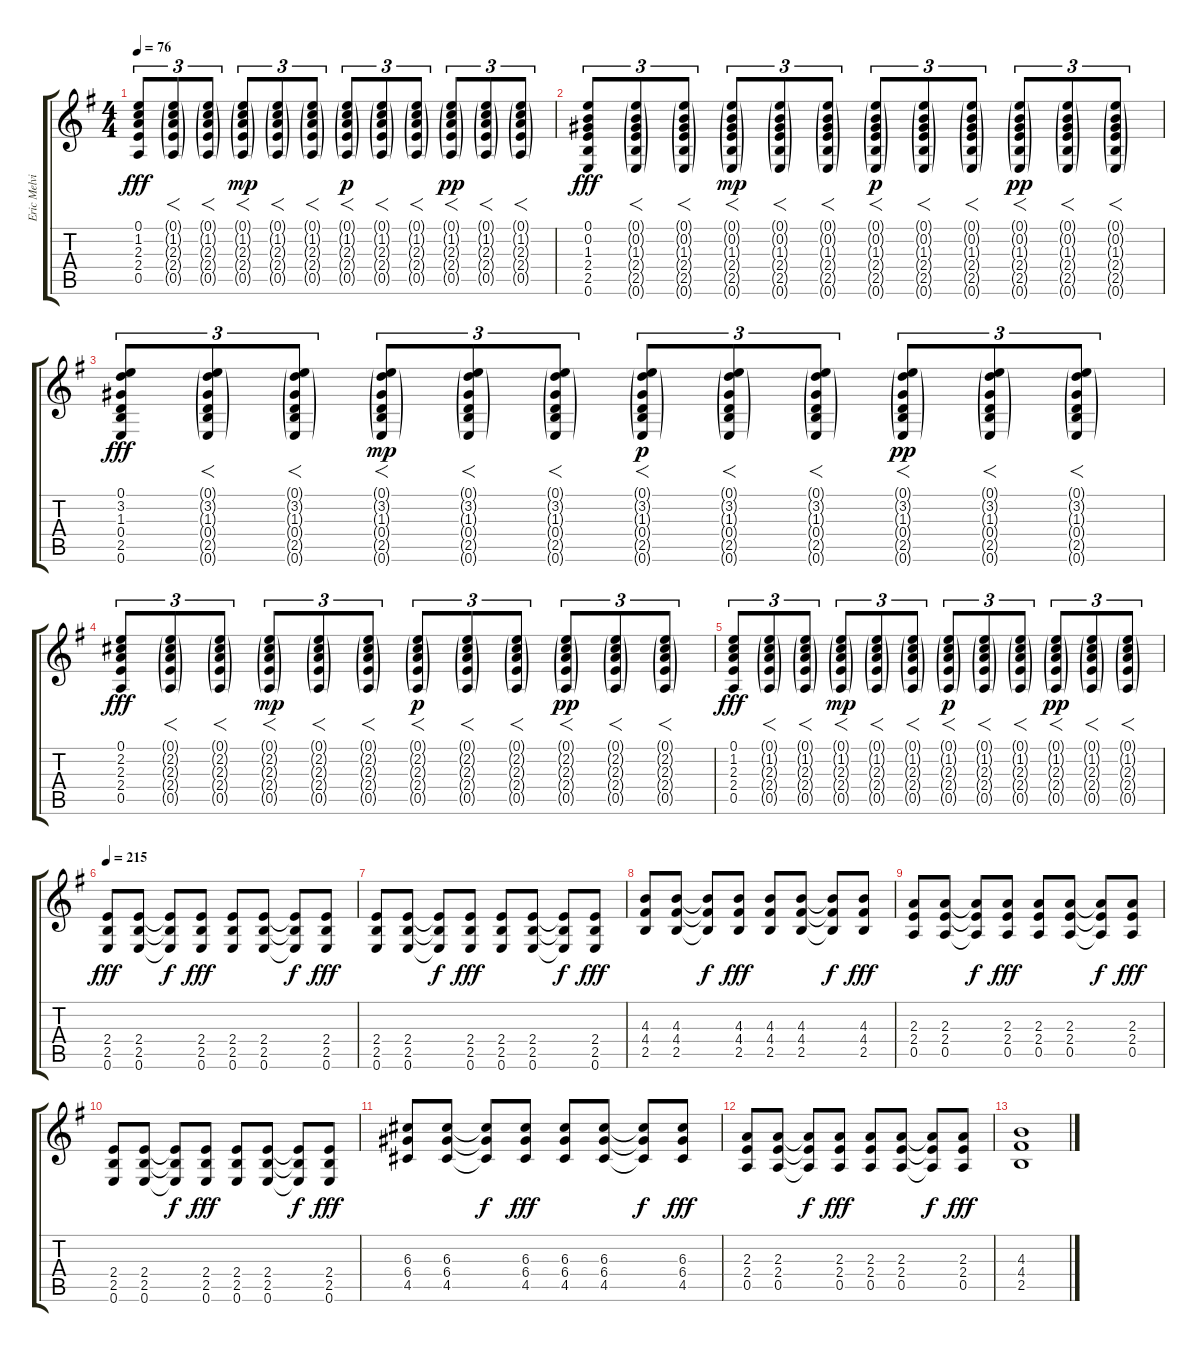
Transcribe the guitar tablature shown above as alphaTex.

\track ("Eric Melvin" "Eric Melvi") {instrument overdrivenguitar}
\staff {score tabs}
\tuning (E4 B3 G3 D3 A2 E2) {hide}
\ts (4 4)
\tempo 76
\clef g2
\ks eminor
(0.1 1.2 2.3 2.4 0.5).8{tu (3 2) dy fff} (0.1{g} 1.2{g} 2.3{g} 2.4{g} 0.5{g}).8{f tu (3 2)} (0.1{g} 1.2{g} 2.3{g} 2.4{g} 0.5{g}).8{f tu (3 2)} (0.1{g} 1.2{g} 2.3{g} 2.4{g} 0.5{g}).8{f tu (3 2) dy mp} (0.1{g} 1.2{g} 2.3{g} 2.4{g} 0.5{g}).8{f tu (3 2)} (0.1{g} 1.2{g} 2.3{g} 2.4{g} 0.5{g}).8{f tu (3 2)} (0.1{g} 1.2{g} 2.3{g} 2.4{g} 0.5{g}).8{f tu (3 2) dy p} (0.1{g} 1.2{g} 2.3{g} 2.4{g} 0.5{g}).8{f tu (3 2)} (0.1{g} 1.2{g} 2.3{g} 2.4{g} 0.5{g}).8{f tu (3 2)} (0.1{g} 1.2{g} 2.3{g} 2.4{g} 0.5{g}).8{f tu (3 2) dy pp} (0.1{g} 1.2{g} 2.3{g} 2.4{g} 0.5{g}).8{f tu (3 2)} (0.1{g} 1.2{g} 2.3{g} 2.4{g} 0.5{g}).8{f tu (3 2)} |
(0.1 0.2 1.3 2.4 2.5 0.6).8{tu (3 2) dy fff} (0.1{g} 0.2{g} 1.3{g} 2.4{g} 2.5{g} 0.6{g}).8{f tu (3 2)} (0.1{g} 0.2{g} 1.3{g} 2.4{g} 2.5{g} 0.6{g}).8{f tu (3 2)} (0.1{g} 0.2{g} 1.3{g} 2.4{g} 2.5{g} 0.6{g}).8{f tu (3 2) dy mp} (0.1{g} 0.2{g} 1.3{g} 2.4{g} 2.5{g} 0.6{g}).8{f tu (3 2)} (0.1{g} 0.2{g} 1.3{g} 2.4{g} 2.5{g} 0.6{g}).8{f tu (3 2)} (0.1{g} 0.2{g} 1.3{g} 2.4{g} 2.5{g} 0.6{g}).8{f tu (3 2) dy p} (0.1{g} 0.2{g} 1.3{g} 2.4{g} 2.5{g} 0.6{g}).8{f tu (3 2)} (0.1{g} 0.2{g} 1.3{g} 2.4{g} 2.5{g} 0.6{g}).8{f tu (3 2)} (0.1{g} 0.2{g} 1.3{g} 2.4{g} 2.5{g} 0.6{g}).8{f tu (3 2) dy pp} (0.1{g} 0.2{g} 1.3{g} 2.4{g} 2.5{g} 0.6{g}).8{f tu (3 2)} (0.1{g} 0.2{g} 1.3{g} 2.4{g} 2.5{g} 0.6{g}).8{f tu (3 2)} |
(0.1 3.2 1.3 0.4 2.5 0.6).8{tu (3 2) dy fff} (0.1{g} 3.2{g} 1.3{g} 0.4{g} 2.5{g} 0.6{g}).8{f tu (3 2)} (0.1{g} 3.2{g} 1.3{g} 0.4{g} 2.5{g} 0.6{g}).8{f tu (3 2)} (0.1{g} 3.2{g} 1.3{g} 0.4{g} 2.5{g} 0.6{g}).8{f tu (3 2) dy mp} (0.1{g} 3.2{g} 1.3{g} 0.4{g} 2.5{g} 0.6{g}).8{f tu (3 2)} (0.1{g} 3.2{g} 1.3{g} 0.4{g} 2.5{g} 0.6{g}).8{f tu (3 2)} (0.1{g} 3.2{g} 1.3{g} 0.4{g} 2.5{g} 0.6{g}).8{f tu (3 2) dy p} (0.1{g} 3.2{g} 1.3{g} 0.4{g} 2.5{g} 0.6{g}).8{f tu (3 2)} (0.1{g} 3.2{g} 1.3{g} 0.4{g} 2.5{g} 0.6{g}).8{f tu (3 2)} (0.1{g} 3.2{g} 1.3{g} 0.4{g} 2.5{g} 0.6{g}).8{f tu (3 2) dy pp} (0.1{g} 3.2{g} 1.3{g} 0.4{g} 2.5{g} 0.6{g}).8{f tu (3 2)} (0.1{g} 3.2{g} 1.3{g} 0.4{g} 2.5{g} 0.6{g}).8{f tu (3 2)} |
(0.1 2.2 2.3 2.4 0.5).8{tu (3 2) dy fff} (0.1{g} 2.2{g} 2.3{g} 2.4{g} 0.5{g}).8{f tu (3 2)} (0.1{g} 2.2{g} 2.3{g} 2.4{g} 0.5{g}).8{f tu (3 2)} (0.1{g} 2.2{g} 2.3{g} 2.4{g} 0.5{g}).8{f tu (3 2) dy mp} (0.1{g} 2.2{g} 2.3{g} 2.4{g} 0.5{g}).8{f tu (3 2)} (0.1{g} 2.2{g} 2.3{g} 2.4{g} 0.5{g}).8{f tu (3 2)} (0.1{g} 2.2{g} 2.3{g} 2.4{g} 0.5{g}).8{f tu (3 2) dy p} (0.1{g} 2.2{g} 2.3{g} 2.4{g} 0.5{g}).8{f tu (3 2)} (0.1{g} 2.2{g} 2.3{g} 2.4{g} 0.5{g}).8{f tu (3 2)} (0.1{g} 2.2{g} 2.3{g} 2.4{g} 0.5{g}).8{f tu (3 2) dy pp} (0.1{g} 2.2{g} 2.3{g} 2.4{g} 0.5{g}).8{f tu (3 2)} (0.1{g} 2.2{g} 2.3{g} 2.4{g} 0.5{g}).8{f tu (3 2)} |
(0.1 1.2 2.3 2.4 0.5).8{tu (3 2) dy fff} (0.1{g} 1.2{g} 2.3{g} 2.4{g} 0.5{g}).8{f tu (3 2)} (0.1{g} 1.2{g} 2.3{g} 2.4{g} 0.5{g}).8{f tu (3 2)} (0.1{g} 1.2{g} 2.3{g} 2.4{g} 0.5{g}).8{f tu (3 2) dy mp} (0.1{g} 1.2{g} 2.3{g} 2.4{g} 0.5{g}).8{f tu (3 2)} (0.1{g} 1.2{g} 2.3{g} 2.4{g} 0.5{g}).8{f tu (3 2)} (0.1{g} 1.2{g} 2.3{g} 2.4{g} 0.5{g}).8{f tu (3 2) dy p} (0.1{g} 1.2{g} 2.3{g} 2.4{g} 0.5{g}).8{f tu (3 2)} (0.1{g} 1.2{g} 2.3{g} 2.4{g} 0.5{g}).8{f tu (3 2)} (0.1{g} 1.2{g} 2.3{g} 2.4{g} 0.5{g}).8{f tu (3 2) dy pp} (0.1{g} 1.2{g} 2.3{g} 2.4{g} 0.5{g}).8{f tu (3 2)} (0.1{g} 1.2{g} 2.3{g} 2.4{g} 0.5{g}).8{f tu (3 2)} |
\tempo 215
(2.4 2.5 0.6).8{dy fff} (2.4 2.5 0.6).8 (2.4{t} 2.5{t} 0.6{t}).8{dy f} (2.4 2.5 0.6).8{dy fff} (2.4 2.5 0.6).8 (2.4 2.5 0.6).8 (2.4{t} 2.5{t} 0.6{t}).8{dy f} (2.4 2.5 0.6).8{dy fff} |
(2.4 2.5 0.6).8 (2.4 2.5 0.6).8 (2.4{t} 2.5{t} 0.6{t}).8{dy f} (2.4 2.5 0.6).8{dy fff} (2.4 2.5 0.6).8 (2.4 2.5 0.6).8 (2.4{t} 2.5{t} 0.6{t}).8{dy f} (2.4 2.5 0.6).8{dy fff} |
(4.3 4.4 2.5).8 (4.3 4.4 2.5).8 (4.3{t} 4.4{t} 2.5{t}).8{dy f} (4.3 4.4 2.5).8{dy fff} (4.3 4.4 2.5).8 (4.3 4.4 2.5).8 (4.3{t} 4.4{t} 2.5{t}).8{dy f} (4.3 4.4 2.5).8{dy fff} |
(2.3 2.4 0.5).8 (2.3 2.4 0.5).8 (2.3{t} 2.4{t} 0.5{t}).8{dy f} (2.3 2.4 0.5).8{dy fff} (2.3 2.4 0.5).8 (2.3 2.4 0.5).8 (2.3{t} 2.4{t} 0.5{t}).8{dy f} (2.3 2.4 0.5).8{dy fff} |
(2.4 2.5 0.6).8 (2.4 2.5 0.6).8 (2.4{t} 2.5{t} 0.6{t}).8{dy f} (2.4 2.5 0.6).8{dy fff} (2.4 2.5 0.6).8 (2.4 2.5 0.6).8 (2.4{t} 2.5{t} 0.6{t}).8{dy f} (2.4 2.5 0.6).8{dy fff} |
(6.3 6.4 4.5).8 (6.3 6.4 4.5).8 (6.3{t} 6.4{t} 4.5{t}).8{dy f} (6.3 6.4 4.5).8{dy fff} (6.3 6.4 4.5).8 (6.3 6.4 4.5).8 (6.3{t} 6.4{t} 4.5{t}).8{dy f} (6.3 6.4 4.5).8{dy fff} |
(2.3 2.4 0.5).8 (2.3 2.4 0.5).8 (2.3{t} 2.4{t} 0.5{t}).8{dy f} (2.3 2.4 0.5).8{dy fff} (2.3 2.4 0.5).8 (2.3 2.4 0.5).8 (2.3{t} 2.4{t} 0.5{t}).8{dy f} (2.3 2.4 0.5).8{dy fff} |
(4.3 4.4 2.5).1
